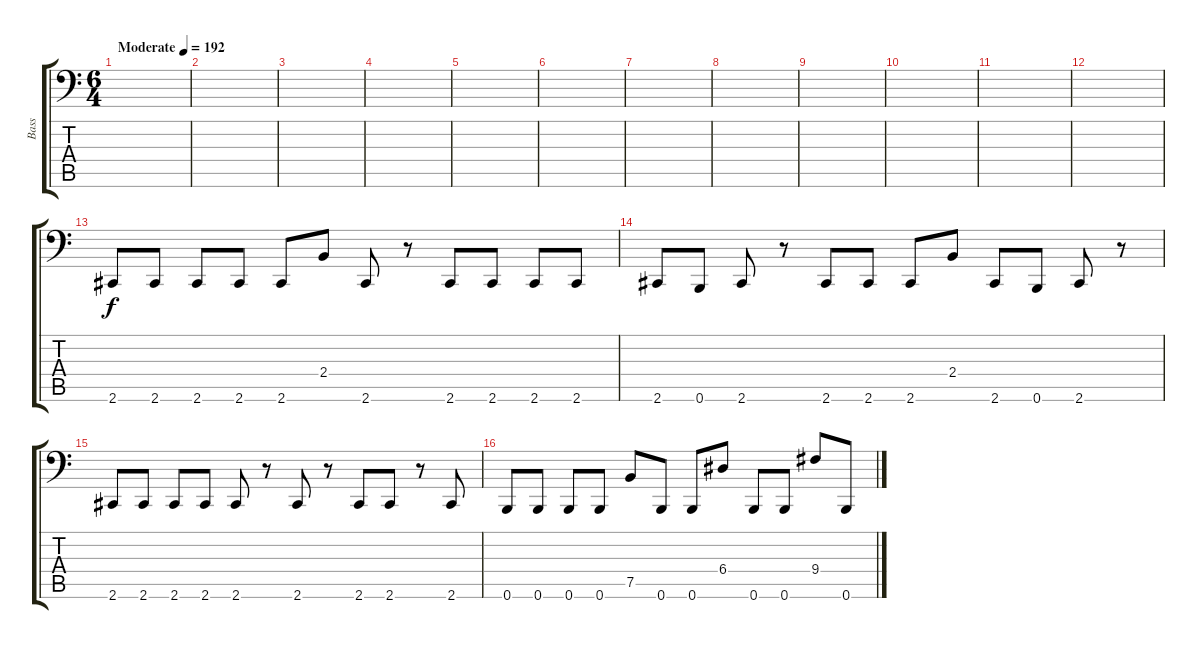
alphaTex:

\track ("Bass" "Bass") {instrument electricbassfinger}
\staff {score tabs}
\tuning (C3 G2 D2 A1 E1 B0) {hide}
\ts (6 4)
\tempo (192 "Moderate")
\clef f4
\ks c
|
|
|
|
|
|
|
|
|
|
|
|
2.6.8 2.6.8 2.6.8 2.6.8 2.6.8 2.4.8 2.6.8 r.8 2.6.8 2.6.8 2.6.8 2.6.8 |
2.6.8 0.6.8 2.6.8 r.8 2.6.8 2.6.8 2.6.8 2.4.8 2.6.8 0.6.8 2.6.8 r.8 |
2.6.8 2.6.8 2.6.8 2.6.8 2.6.8 r.8 2.6.8 r.8 2.6.8 2.6.8 r.8 2.6.8 |
0.6.8 0.6.8 0.6.8 0.6.8 7.5.8 0.6.8 0.6.8 6.4.8 0.6.8 0.6.8 9.4.8 0.6.8
